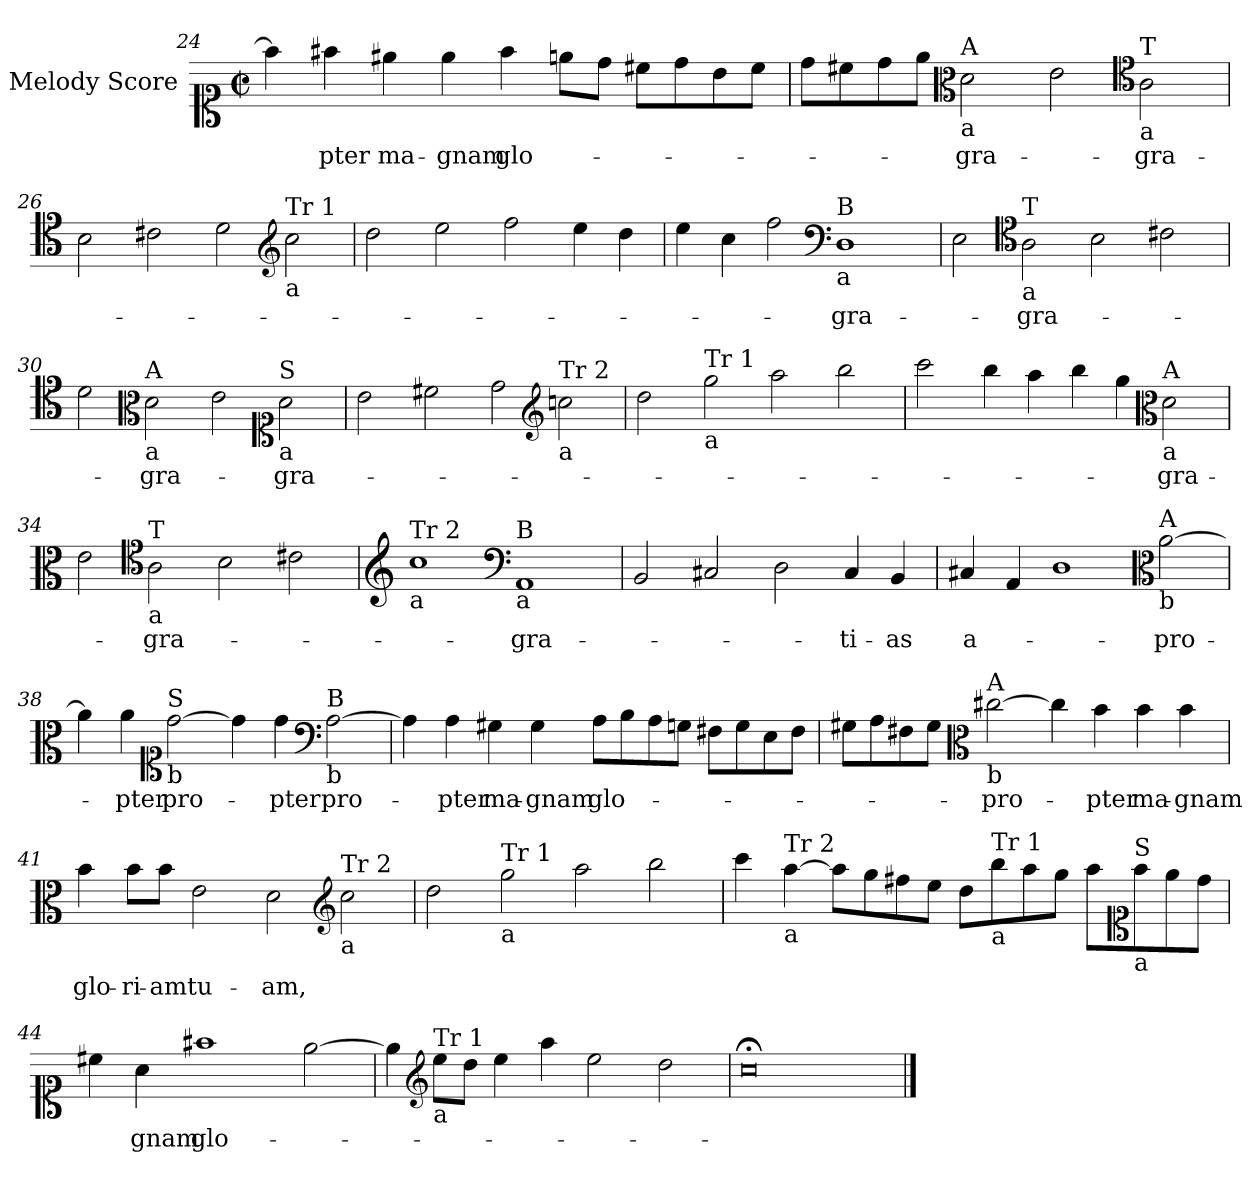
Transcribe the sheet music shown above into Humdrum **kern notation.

**kern	**text
*part1	*part1
*staff1	*staff1
*I"Melody Score	*
*clefC1	*
*k[]	*
*M4/2	*
*met(c|)	*
=24	=24
4ff#\]	.
!	!LO:LY:b
4ff#\	-pter
!	!LO:LY:b
4ee#X\	ma-
!	!LO:LY:b
4ee#\	-gnam
!	!LO:LY:b
4ff#\	glo-
8een\L	.
8dd\J	.
8cc#\L	.
8dd\	.
8b\	.
8cc#\J	.
=25	=25
8dd\L	.
8cc#\	.
8dd\	.
8ee\J	.
*clefC3	*
!LO:TX:a:t=A	!
!LO:TX:b:t=a	!
!	!LO:LY:b
2d\	gra-
2e\	.
*clefC4	*
!LO:TX:a:t=T	!
!LO:TX:b:t=a	!
!	!LO:LY:b
2A\	gra-
=26	=26
2B\	.
2c#\	.
2d\	.
*clefG2	*
!LO:TX:a:t=Tr 1	!
!LO:TX:b:t=a	!
2cc\	.
=27	=27
2dd\	.
2ee\	.
2ff\	.
4ee\	.
4dd\	.
=28	=28
4ee\	.
4cc\	.
2ff	.
*clefF4	*
!LO:TX:a:t=B	!
!LO:TX:b:t=a	!
!	!LO:LY:b
1D	gra-
=29	=29
2E\	.
*clefC4	*
!LO:TX:a:t=T	!
!LO:TX:b:t=a	!
!	!LO:LY:b
2A\	gra-
2B\	.
2c#\	.
=30	=30
2d\	.
*clefC3	*
!LO:TX:a:t=A	!
!LO:TX:b:t=a	!
!	!LO:LY:b
2d\	gra-
2e\	.
*clefC1	*
!LO:TX:a:t=S	!
!LO:TX:b:t=a	!
!	!LO:LY:b
2a\	gra-
=31	=31
2b\	.
2cc#\	.
2dd\	.
*clefG2	*
!LO:TX:a:t=Tr 2	!
!LO:TX:b:t=a	!
2cc\	.
=32	=32
2dd\	.
!LO:TX:a:t=Tr 1	!
!LO:TX:b:t=a	!
2gg\	.
2aa\	.
2bb\	.
=33	=33
2ccc\	.
4bb\	.
4aa\	.
4bb\	.
4gg\	.
*clefC3	*
!LO:TX:a:t=A	!
!LO:TX:b:t=a	!
!	!LO:LY:b
2d\	gra-
=34	=34
2e\	.
*clefC4	*
!LO:TX:a:t=T	!
!LO:TX:b:t=a	!
!	!LO:LY:b
2A\	gra-
2B\	.
2c#\	.
=35	=35
*clefG2	*
!LO:TX:a:t=Tr 2	!
!LO:TX:b:t=a	!
1cc	.
*clefF4	*
!LO:TX:a:t=B	!
!LO:TX:b:t=a	!
!	!LO:LY:b
1AA	gra-
=36	=36
2BB/	.
2C#/	.
2D\	.
!	!LO:LY:b
4C#/	-ti-
!	!LO:LY:b
4BB/	-as
=37	=37
!	!LO:LY:b
4C#/	a-
4AA/	.
1D	.
*clefC3	*
!LO:TX:a:t=A	!
!LO:TX:b:t=b	!
!	!LO:LY:b
[2a\	pro-
=38	=38
4a\]	.
!	!LO:LY:b
4a\	-pter
*clefC1	*
!LO:TX:a:t=S	!
!LO:TX:b:t=b	!
!	!LO:LY:b
[2dd\	pro-
4dd\]	.
!	!LO:LY:b
4dd\	-pter
*clefF4	*
!LO:TX:a:t=B	!
!LO:TX:b:t=b	!
!	!LO:LY:b
[2A\	pro-
=39	=39
4A\]	.
!	!LO:LY:b
4A\	-pter
!	!LO:LY:b
4G#X\	ma-
!	!LO:LY:b
4G#\	-gnam
!	!LO:LY:b
8A\L	glo-
8B\	.
8A\	.
8Gn\J	.
8F#\L	.
8G\	.
8E\	.
8F#\J	.
=40	=40
8G#X\L	.
8A\	.
8F#\	.
8G#\J	.
*clefC3	*
!LO:TX:a:t=A	!
!LO:TX:b:t=b	!
!	!LO:LY:b
[2cc#\	pro-
4cc#\]	.
!	!LO:LY:b
4b\	-pter
!	!LO:LY:b
4b\	ma-
!	!LO:LY:b
4b\	-gnam
=41	=41
!	!LO:LY:b
4b\	glo-
!	!LO:LY:b
8b\L	-ri-
!	!LO:LY:b
8b\J	-am
!	!LO:LY:b
2e\	tu-
!	!LO:LY:b
2d\	-am,
*clefG2	*
!LO:TX:a:t=Tr 2	!
!LO:TX:b:t=a	!
2cc\	.
=42	=42
2dd\	.
!LO:TX:a:t=Tr 1	!
!LO:TX:b:t=a	!
2gg\	.
2aa\	.
2bb\	.
=43	=43
4ccc	.
!LO:TX:a:t=Tr 2	!
!LO:TX:b:t=a	!
[4aa\	.
8aa\L]	.
8gg\	.
8ff#X\	.
8ee\J	.
8dd\L	.
!LO:TX:a:t=Tr 1	!
!LO:TX:b:t=a	!
8bb\	.
8aa\	.
8gg\J	.
8aa\L	.
*clefC1	*
!LO:TX:a:t=S	!
!LO:TX:b:t=a	!
8ff#\	.
8ee\	.
8dd\J	.
=44	=44
4cc#\	.
!	!LO:LY:b
4a\	-gnam
!	!LO:LY:b
1ff#	glo-
[2ee\	.
=45	=45
4ee\]	.
*clefG2	*
!LO:TX:a:t=Tr 1	!
!LO:TX:b:t=a	!
8ee\L	.
8dd\J	.
4ee\	.
4aa\	.
2ee\	.
2dd\	.
=46	=46
0cc;<	.
==	==
*-	*-
